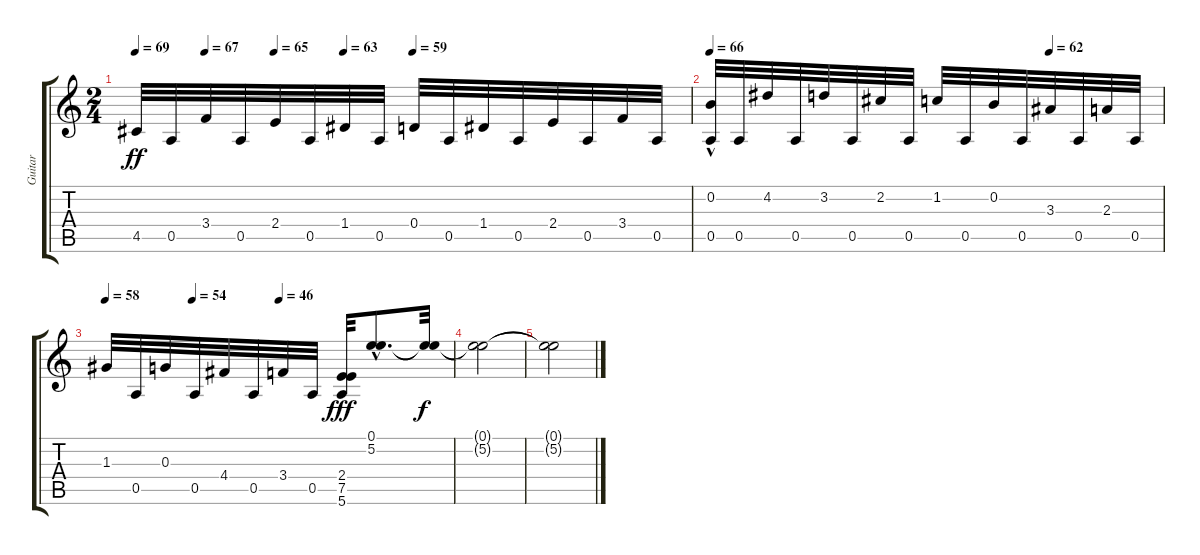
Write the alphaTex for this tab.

\track ("Guitar " "Guitar ") {instrument acousticguitarnylon}
\staff {score tabs}
\tuning (E4 B3 G3 D3 A2 E2) {hide}
\ts (2 4)
\tempo 69
\tempo (67 0.125)
\tempo (65 0.25)
\tempo (63 0.375)
\tempo (59 0.5)
\clef g2
\ks c
4.5.32{dy ff} 0.5.32 3.4.32 0.5.32 2.4.32 0.5.32 1.4.32 0.5.32 0.4.32 0.5.32 1.4.32 0.5.32 2.4.32 0.5.32 3.4.32 0.5.32 |
\tempo 66
\tempo (62 0.75)
(0.2 0.5{hac}).32 0.5.32 4.2.32 0.5.32 3.2.32 0.5.32 2.2.32 0.5.32 1.2.32 0.5.32 0.2.32 0.5.32 3.3.32 0.5.32 2.3.32 0.5.32 |
\tempo 58
\tempo (54 0.25)
\tempo (46 0.5)
1.3.32 0.5.32 0.3.32 0.5.32 4.4.32 0.5.32 3.4.32 0.5.32 (2.4 7.5 5.6).32{dy fff} (0.1{hac} 5.2{hac}).8{d} (0.1{t} 5.2{t}).32{dy f} |
(0.1{t} 5.2{t}).2 |
(0.1{t} 5.2{t}).2
